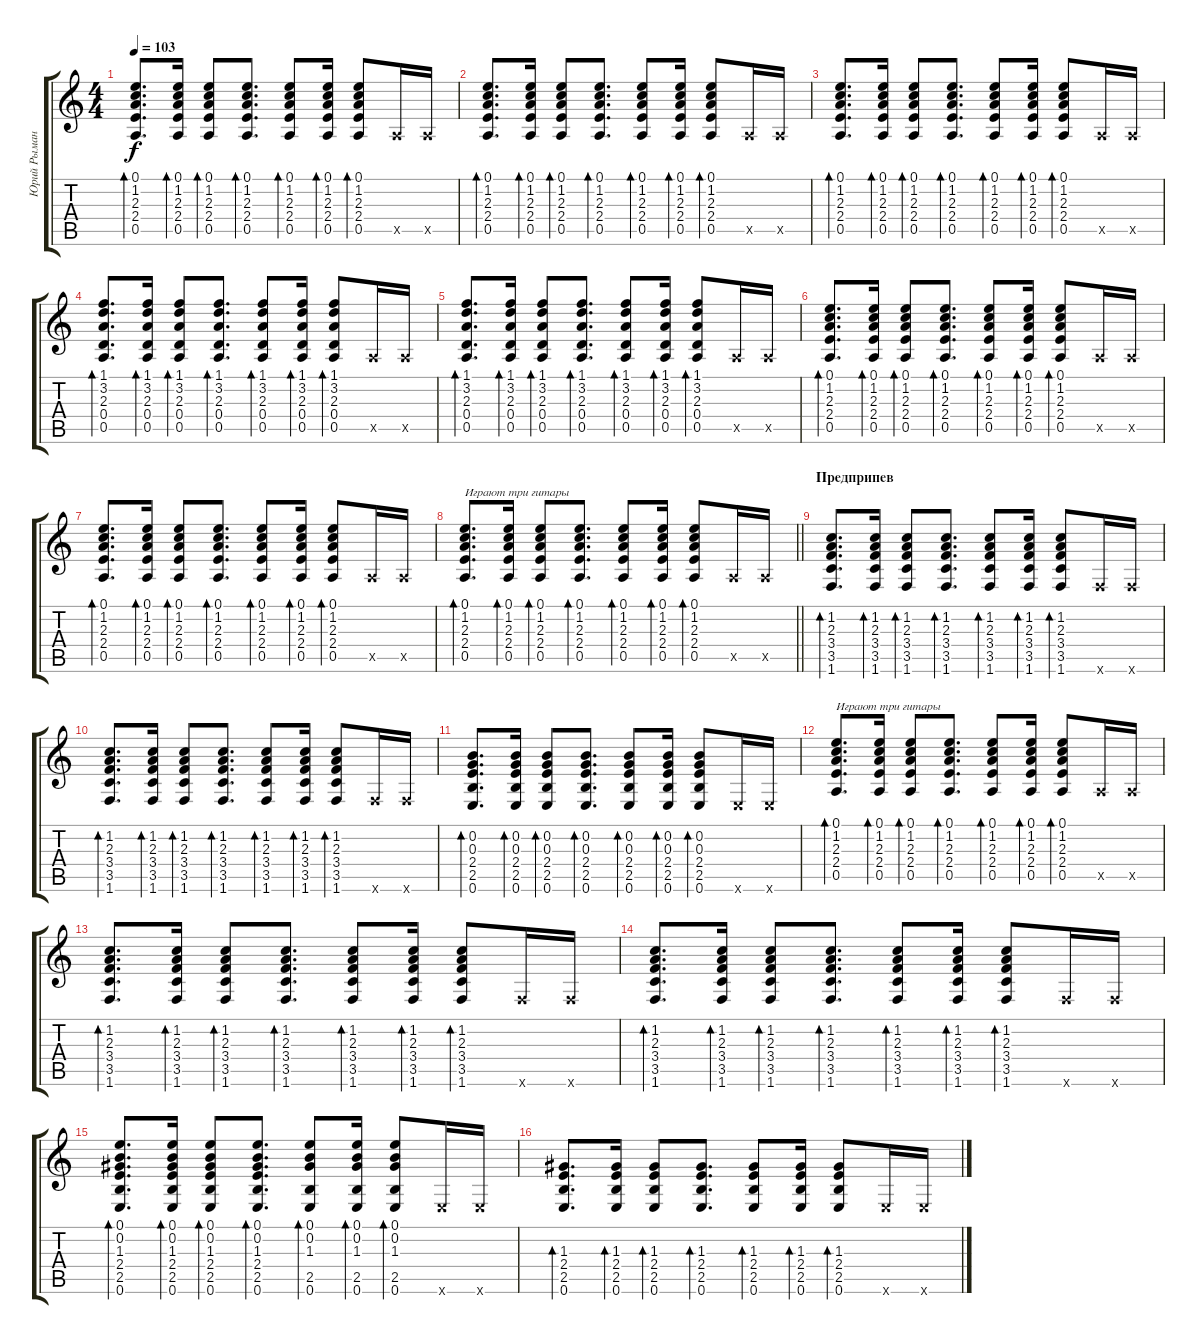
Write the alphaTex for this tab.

\track ("Юрий Рыманов (гитара 2)" "Юрий Рыман") {instrument acousticguitarsteel}
\staff {score tabs}
\tuning (E4 B3 G3 D3 A2 E2) {hide}
\ts (4 4)
\tempo 103
\clef g2
\ks c
(0.1 1.2 2.3 2.4 0.5).8{d bd 120 dy f} (0.1 1.2 2.3 2.4 0.5).16{bd 120} (0.1 1.2 2.3 2.4 0.5).8{bd 120} (0.1 1.2 2.3 2.4 0.5).8{d bd 120} (0.1 1.2 2.3 2.4 0.5).8{bd 120} (0.1 1.2 2.3 2.4 0.5).16{bd 120} (0.1 1.2 2.3 2.4 0.5).8{bd 120} 0.5{x}.16 0.5{x}.16 |
(0.1 1.2 2.3 2.4 0.5).8{d bd 120} (0.1 1.2 2.3 2.4 0.5).16{bd 120} (0.1 1.2 2.3 2.4 0.5).8{bd 120} (0.1 1.2 2.3 2.4 0.5).8{d bd 120} (0.1 1.2 2.3 2.4 0.5).8{bd 120} (0.1 1.2 2.3 2.4 0.5).16{bd 120} (0.1 1.2 2.3 2.4 0.5).8{bd 120} 0.5{x}.16 0.5{x}.16 |
(0.1 1.2 2.3 2.4 0.5).8{d bd 120} (0.1 1.2 2.3 2.4 0.5).16{bd 120} (0.1 1.2 2.3 2.4 0.5).8{bd 120} (0.1 1.2 2.3 2.4 0.5).8{d bd 120} (0.1 1.2 2.3 2.4 0.5).8{bd 120} (0.1 1.2 2.3 2.4 0.5).16{bd 120} (0.1 1.2 2.3 2.4 0.5).8{bd 120} 0.5{x}.16 0.5{x}.16 |
(1.1 3.2 2.3 0.4 0.5).8{d bd 120} (1.1 3.2 2.3 0.4 0.5).16{bd 120} (1.1 3.2 2.3 0.4 0.5).8{bd 120} (1.1 3.2 2.3 0.4 0.5).8{d bd 120} (1.1 3.2 2.3 0.4 0.5).8{bd 120} (1.1 3.2 2.3 0.4 0.5).16{bd 120} (1.1 3.2 2.3 0.4 0.5).8{bd 120} 0.5{x}.16 0.5{x}.16 |
(1.1 3.2 2.3 0.4 0.5).8{d bd 120} (1.1 3.2 2.3 0.4 0.5).16{bd 120} (1.1 3.2 2.3 0.4 0.5).8{bd 120} (1.1 3.2 2.3 0.4 0.5).8{d bd 120} (1.1 3.2 2.3 0.4 0.5).8{bd 120} (1.1 3.2 2.3 0.4 0.5).16{bd 120} (1.1 3.2 2.3 0.4 0.5).8{bd 120} 0.5{x}.16 0.5{x}.16 |
(0.1 1.2 2.3 2.4 0.5).8{d bd 120} (0.1 1.2 2.3 2.4 0.5).16{bd 120} (0.1 1.2 2.3 2.4 0.5).8{bd 120} (0.1 1.2 2.3 2.4 0.5).8{d bd 120} (0.1 1.2 2.3 2.4 0.5).8{bd 120} (0.1 1.2 2.3 2.4 0.5).16{bd 120} (0.1 1.2 2.3 2.4 0.5).8{bd 120} 0.5{x}.16 0.5{x}.16 |
(0.1 1.2 2.3 2.4 0.5).8{d bd 120} (0.1 1.2 2.3 2.4 0.5).16{bd 120} (0.1 1.2 2.3 2.4 0.5).8{bd 120} (0.1 1.2 2.3 2.4 0.5).8{d bd 120} (0.1 1.2 2.3 2.4 0.5).8{bd 120} (0.1 1.2 2.3 2.4 0.5).16{bd 120} (0.1 1.2 2.3 2.4 0.5).8{bd 120} 0.5{x}.16 0.5{x}.16 |
\barLineRight lightlight
(0.1 1.2 2.3 2.4 0.5).8{d bd 120 txt "Играют три гитары" volume 13} (0.1 1.2 2.3 2.4 0.5).16{bd 120} (0.1 1.2 2.3 2.4 0.5).8{bd 120} (0.1 1.2 2.3 2.4 0.5).8{d bd 120} (0.1 1.2 2.3 2.4 0.5).8{bd 120} (0.1 1.2 2.3 2.4 0.5).16{bd 120} (0.1 1.2 2.3 2.4 0.5).8{bd 120} 0.5{x}.16 0.5{x}.16 |
\section ("" "Предприпев")
(1.2 2.3 3.4 3.5 1.6).8{d bd 120 volume 8} (1.2 2.3 3.4 3.5 1.6).16{bd 120} (1.2 2.3 3.4 3.5 1.6).8{bd 120} (1.2 2.3 3.4 3.5 1.6).8{d bd 120} (1.2 2.3 3.4 3.5 1.6).8{bd 120} (1.2 2.3 3.4 3.5 1.6).16{bd 120} (1.2 2.3 3.4 3.5 1.6).8{bd 120} 1.6{x}.16 1.6{x}.16 |
(1.2 2.3 3.4 3.5 1.6).8{d bd 120} (1.2 2.3 3.4 3.5 1.6).16{bd 120} (1.2 2.3 3.4 3.5 1.6).8{bd 120} (1.2 2.3 3.4 3.5 1.6).8{d bd 120} (1.2 2.3 3.4 3.5 1.6).8{bd 120} (1.2 2.3 3.4 3.5 1.6).16{bd 120} (1.2 2.3 3.4 3.5 1.6).8{bd 120} 1.6{x}.16 1.6{x}.16 |
(0.2 0.3 2.4 2.5 0.6).8{d bd 120} (0.2 0.3 2.4 2.5 0.6).16{bd 120} (0.2 0.3 2.4 2.5 0.6).8{bd 120} (0.2 0.3 2.4 2.5 0.6).8{d bd 120} (0.2 0.3 2.4 2.5 0.6).8{bd 120} (0.2 0.3 2.4 2.5 0.6).16{bd 120} (0.2 0.3 2.4 2.5 0.6).8{bd 120} 0.6{x}.16 0.6{x}.16 |
(0.1 1.2 2.3 2.4 0.5).8{d bd 120 txt "Играют три гитары" volume 13} (0.1 1.2 2.3 2.4 0.5).16{bd 120} (0.1 1.2 2.3 2.4 0.5).8{bd 120} (0.1 1.2 2.3 2.4 0.5).8{d bd 120} (0.1 1.2 2.3 2.4 0.5).8{bd 120} (0.1 1.2 2.3 2.4 0.5).16{bd 120} (0.1 1.2 2.3 2.4 0.5).8{bd 120} 0.5{x}.16 0.5{x}.16 |
(1.2 2.3 3.4 3.5 1.6).8{d bd 120 volume 8} (1.2 2.3 3.4 3.5 1.6).16{bd 120} (1.2 2.3 3.4 3.5 1.6).8{bd 120} (1.2 2.3 3.4 3.5 1.6).8{d bd 120} (1.2 2.3 3.4 3.5 1.6).8{bd 120} (1.2 2.3 3.4 3.5 1.6).16{bd 120} (1.2 2.3 3.4 3.5 1.6).8{bd 120} 1.6{x}.16 1.6{x}.16 |
(1.2 2.3 3.4 3.5 1.6).8{d bd 120} (1.2 2.3 3.4 3.5 1.6).16{bd 120} (1.2 2.3 3.4 3.5 1.6).8{bd 120} (1.2 2.3 3.4 3.5 1.6).8{d bd 120} (1.2 2.3 3.4 3.5 1.6).8{bd 120} (1.2 2.3 3.4 3.5 1.6).16{bd 120} (1.2 2.3 3.4 3.5 1.6).8{bd 120} 1.6{x}.16 1.6{x}.16 |
(0.1 0.2 1.3 2.4 2.5 0.6).8{d bd 120} (0.1 0.2 1.3 2.4 2.5 0.6).16{bd 120} (0.1 0.2 1.3 2.4 2.5 0.6).8{bd 120} (0.1 0.2 1.3 2.4 2.5 0.6).8{d bd 120} (0.1 0.2 1.3 2.5 0.6).8{bd 120} (0.1 0.2 1.3 2.5 0.6).16{bd 120} (0.1 0.2 1.3 2.5 0.6).8{bd 120} 0.6{x}.16 0.6{x}.16 |
(1.3 2.4 2.5 0.6).8{d bd 120} (1.3 2.4 2.5 0.6).16{bd 120} (1.3 2.4 2.5 0.6).8{bd 120} (1.3 2.4 2.5 0.6).8{d bd 120} (1.3 2.4 2.5 0.6).8{bd 120} (1.3 2.4 2.5 0.6).16{bd 120} (1.3 2.4 2.5 0.6).8{bd 120} 0.6{x}.16 0.6{x}.16
